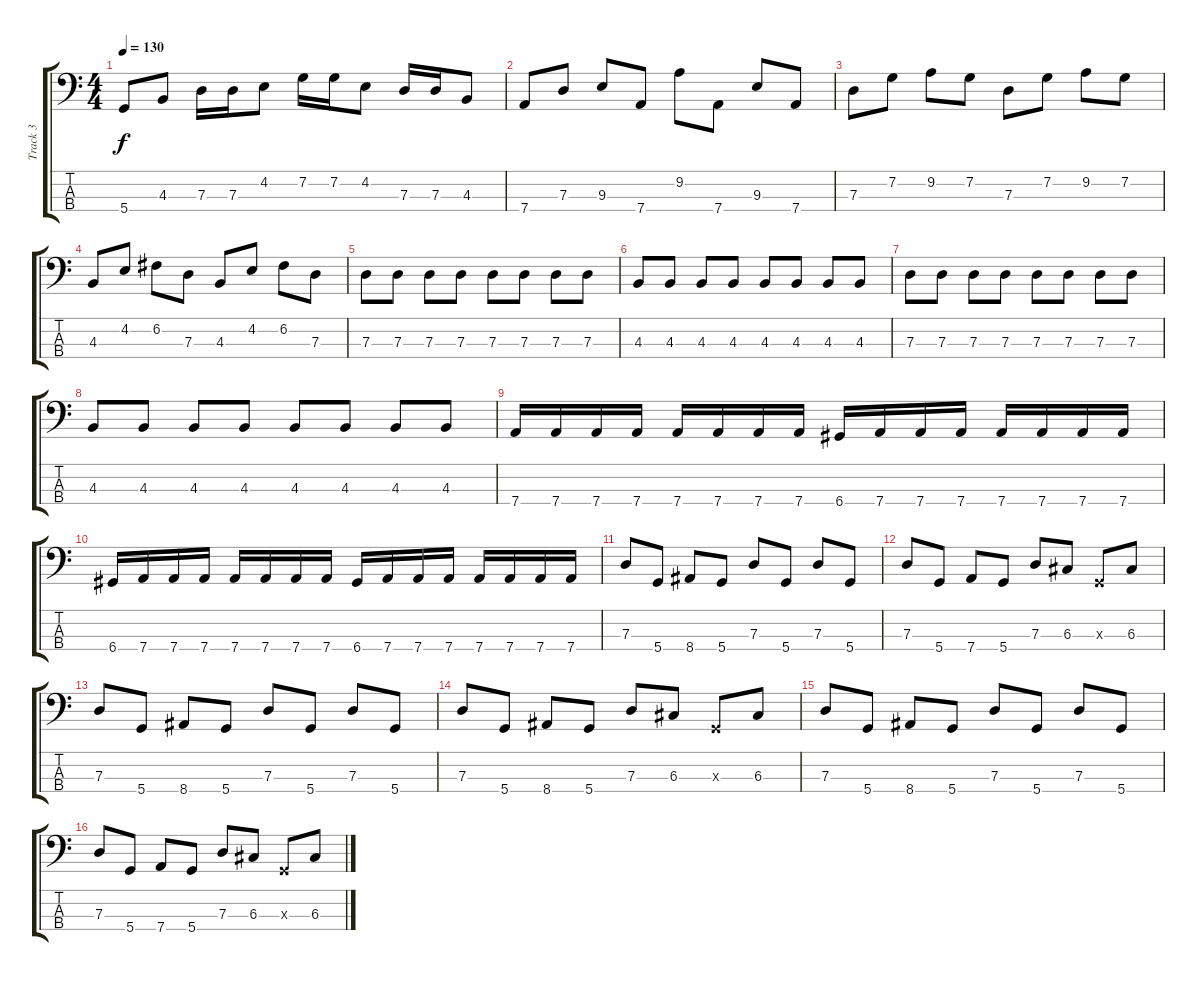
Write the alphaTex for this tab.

\track ("Track 3" "Track 3") {instrument electricbassfinger}
\staff {score tabs}
\tuning (F2 C2 G1 D1) {hide}
\ts (4 4)
\tempo 130
\clef f4
\ks c
5.4.8{dy f} 4.3.8 7.3.16 7.3.16 4.2.8 7.2.16 7.2.16 4.2.8 7.3.16 7.3.16 4.3.8 |
7.4.8 7.3.8 9.3.8 7.4.8 9.2.8 7.4.8 9.3.8 7.4.8 |
7.3.8 7.2.8 9.2.8 7.2.8 7.3.8 7.2.8 9.2.8 7.2.8 |
4.3.8 4.2.8 6.2.8 7.3.8 4.3.8 4.2.8 6.2.8 7.3.8 |
7.3.8 7.3.8 7.3.8 7.3.8 7.3.8 7.3.8 7.3.8 7.3.8 |
4.3.8 4.3.8 4.3.8 4.3.8 4.3.8 4.3.8 4.3.8 4.3.8 |
7.3.8 7.3.8 7.3.8 7.3.8 7.3.8 7.3.8 7.3.8 7.3.8 |
4.3.8 4.3.8 4.3.8 4.3.8 4.3.8 4.3.8 4.3.8 4.3.8 |
7.4.16 7.4.16 7.4.16 7.4.16 7.4.16 7.4.16 7.4.16 7.4.16 6.4.16 7.4.16 7.4.16 7.4.16 7.4.16 7.4.16 7.4.16 7.4.16 |
6.4.16 7.4.16 7.4.16 7.4.16 7.4.16 7.4.16 7.4.16 7.4.16 6.4.16 7.4.16 7.4.16 7.4.16 7.4.16 7.4.16 7.4.16 7.4.16 |
7.3.8 5.4.8 8.4.8 5.4.8 7.3.8 5.4.8 7.3.8 5.4.8 |
7.3.8 5.4.8 7.4.8 5.4.8 7.3.8 6.3.8 0.3{x}.8 6.3.8 |
7.3.8 5.4.8 8.4.8 5.4.8 7.3.8 5.4.8 7.3.8 5.4.8 |
7.3.8 5.4.8 8.4.8 5.4.8 7.3.8 6.3.8 0.3{x}.8 6.3.8 |
7.3.8 5.4.8 8.4.8 5.4.8 7.3.8 5.4.8 7.3.8 5.4.8 |
7.3.8 5.4.8 7.4.8 5.4.8 7.3.8 6.3.8 0.3{x}.8 6.3.8
